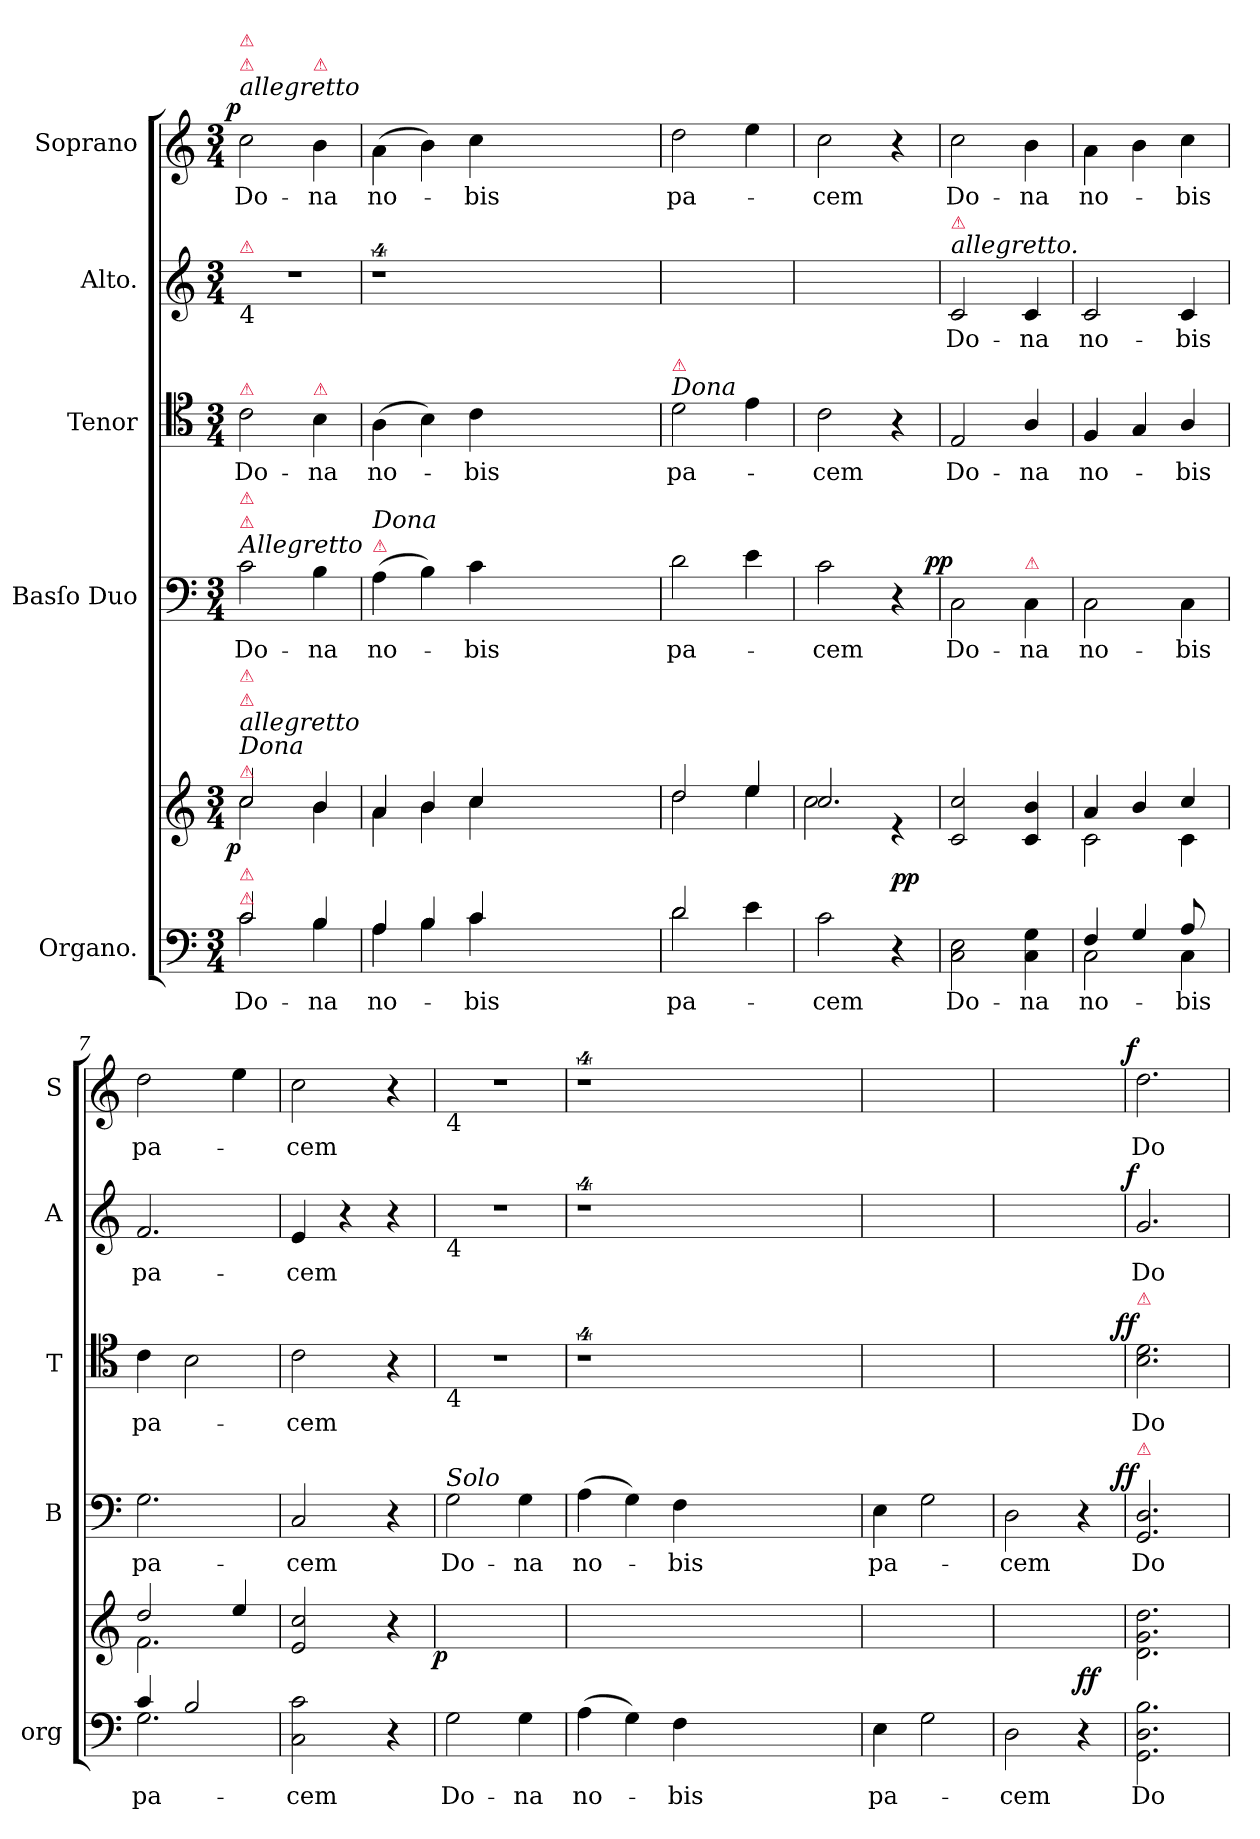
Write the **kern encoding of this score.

**kern	**text	**kern	**dynam	**kern	**text	**dynam	**kern	**text	**dynam	**kern	**text	**dynam	**kern	**text	**dynam
*part5	*part5	*part5	*part5	*part4	*part4	*part4	*part3	*part3	*part3	*part2	*part2	*part2	*part1	*part1	*part1
*staff6	*staff6	*staff5	*staff5/6	*staff4	*staff4	*staff4	*staff3	*staff3	*staff3	*staff2	*staff2	*staff2	*staff1	*staff1	*staff1
*I"Organo.	*	*	*	*I"Basſo Duo	*	*	*I"Tenor	*	*	*I"Alto.	*	*	*I"Soprano	*	*
*I'org	*	*	*	*I'B	*	*	*I'T	*	*	*I'A	*	*	*I'S	*	*
*clefF4	*	*clefG2	*	*clefF4	*	*	*clefC4	*	*	*clefG2	*	*	*clefG2	*	*
*k[]	*	*k[]	*	*k[]	*	*	*k[]	*	*	*k[]	*	*	*k[]	*	*
*M3/4	*	*M3/4	*	*M3/4	*	*	*M3/4	*	*	*M3/4	*	*	*M3/4	*	*
=1	=1	=1	=1	=1	=1	=1	=1	=1	=1	=1	=1	=1	=1	=1	=1
*^	*	*^	*	*	*	*	*	*	*	*	*	*	*	*	*
!	!	!	!	!	!	!	!	!	!	!	!	!	!	!	!LO:TX:a:i:t=allegretto	!	!
!	!	!	!	!	!	!	!	!	!	!	!	!	!	!	!LO:TX:a:color=crimson:t=⚠	!	!
!	!	!	!	!	!	!	!	!	!	!	!	!	!	!	!LO:TX:a:color=crimson:t=⚠	!	!
!	!	!	!	!	!	!	!	!	!	!	!	!LO:TX:a:color=crimson:t=⚠	!	!	!	!	!
!	!	!	!	!	!	!	!	!	!	!	!	!LO:TX:b:t=4	!	!	!	!	!
!	!	!	!	!	!	!	!	!	!LO:TX:a:color=crimson:t=⚠	!	!	!	!	!	!	!	!
!	!	!	!	!	!	!LO:TX:a:i:t=Allegretto	!	!	!	!	!	!	!	!	!	!	!
!	!	!	!	!	!	!LO:TX:a:color=crimson:t=⚠	!	!	!	!	!	!	!	!	!	!	!
!	!	!	!	!	!	!LO:TX:a:color=crimson:t=⚠	!	!	!	!	!	!	!	!	!	!	!
!	!	!	!LO:TX:a:color=crimson:t=⚠	!	!	!	!	!	!	!	!	!	!	!	!	!	!
!	!	!	!LO:TX:a:i:t=Dona	!	!	!	!	!	!	!	!	!	!	!	!	!	!
!	!	!	!LO:TX:a:i:t=allegretto	!	!	!	!	!	!	!	!	!	!	!	!	!	!
!	!	!	!LO:TX:a:color=crimson:t=⚠	!	!	!	!	!	!	!	!	!	!	!	!	!	!
!	!	!	!LO:TX:a:color=crimson:t=⚠	!	!	!	!	!	!	!	!	!	!	!	!	!	!
!LO:TX:a:color=crimson:t=⚠	!	!	!	!	!	!	!	!	!	!	!	!	!	!	!	!	!
!LO:TX:a:color=crimson:t=⚠	!	!	!	!	!	!	!	!	!	!	!	!	!	!	!	!	!
!	!	!	!	!	!LO:DY:rj	!	!	!	!	!	!	!	!	!	!	!	!LO:DY:b:rj
2c/	2c\	Do-	2cc/	2cc\	p	2c\	Do-	.	2c\	Do-	.	2.r	.	.	2cc\	Do-	p
!	!	!	!	!	!	!	!	!	!	!	!	!	!	!	!LO:TX:a:color=crimson:t=⚠	!	!
!	!	!	!	!	!	!	!	!	!LO:TX:a:color=crimson:t=⚠	!	!	!	!	!	!	!	!
4B/	4B\	-na	4b/	4b\	.	4B\	-na	.	4B\	-na	.	.	.	.	4b\	-na	.
=2	=2	=2	=2	=2	=2	=2	=2	=2	=2	=2	=2	=2	=2	=2	=2	=2	=2
!	!	!	!	!	!	!LO:TX:a:color=crimson:t=⚠	!	!	!	!	!	!	!	!	!	!	!
!	!	!	!	!	!	!LO:TX:a:i:t=Dona	!	!	!	!	!	!	!	!	!	!	!
4A/	4A\	no-	4a/	4a\	.	(>4A\	no-	.	(>4A\	no-	.	4%9r	.	.	(>4a\	no-	.
4B/	4B\	.	4b/	4b\	.	4B\)	.	.	4B\)	.	.	.	.	.	4b\)	.	.
4c/	4c\	-bis	4cc/	4cc\	.	4c\	-bis	.	4c\	-bis	.	.	.	.	4cc\	-bis	.
1.ryy	1.ryy	.	1.ryy	1.ryy	.	1.ryy	.	.	1.ryy	.	.	.	.	.	1.ryy	.	.
=3	=3	=3	=3	=3	=3	=3	=3	=3	=3	=3	=3	=3	=3	=3	=3	=3	=3
!	!	!	!	!	!	!	!	!	!LO:TX:a:i:t=Dona	!	!	!	!	!	!	!	!
!	!	!	!	!	!	!	!	!	!LO:TX:a:color=crimson:t=⚠	!	!	!	!	!	!	!	!
2d/	2d\	pa-	2dd/	2dd\	.	2d\	pa-	.	2d\	pa-	.	2.ryy	.	.	2dd\	pa-	.
4e\	4ryy	.	4ee/	4ee\	.	4e\	.	.	4e\	.	.	.	.	.	4ee\	.	.
=4	=4	=4	=4	=4	=4	=4	=4	=4	=4	=4	=4	=4	=4	=4	=4	=4	=4
!LO:N:vis=2.	!	!	!	!	!	!	!	!	!	!	!	!	!	!	!	!	!
*v	*v	*	*	*	*	*	*	*	*	*	*	*	*	*	*	*	*
2c\	-cem	2.cc/	2cc\	.	2c\	-cem	.	2c\	-cem	.	2.ryy	.	.	2cc\	-cem	.
4r	.	.	4r	pp	4r	.	.	4r	.	.	.	.	.	4r	.	.
=5	=5	=5	=5	=5	=5	=5	=5	=5	=5	=5	=5	=5	=5	=5	=5	=5
!	!	!	!	!	!	!	!	!	!	!	!LO:TX:a:i:t=allegretto.	!	!	!	!	!
!	!	!	!	!	!	!	!	!	!	!	!LO:TX:a:color=crimson:t=⚠	!	!	!	!	!
!	!	!	!	!	!	!	!LO:DY:b:rj	!	!	!	!	!	!	!	!	!
*	*	*v	*v	*	*	*	*	*	*	*	*	*	*	*	*	*
2C\ 2E\	Do-	2c/ 2cc/	.	2C\	Do-	pp	2E/	Do-	.	2c/	Do-	.	2cc\	Do-	.
!	!	!	!	!LO:TX:a:color=crimson:t=⚠	!	!	!	!	!	!	!	!	!	!	!
4C\ 4G\	-na	4c/ 4b/	.	4C\	-na	.	4A/	-na	.	4c/	-na	.	4b\	-na	.
=6	=6	=6	=6	=6	=6	=6	=6	=6	=6	=6	=6	=6	=6	=6	=6
*^	*	*^	*	*	*	*	*	*	*	*	*	*	*	*	*
4F/	2C\	no-	4a/	2c\	.	2C\	no-	.	4F/	no-	.	2c/	no-	.	4a\	no-	.
4G/	.	.	4b/	.	.	.	.	.	4G/	.	.	.	.	.	4b\	.	.
!LO:N:vis=8	!	!	!	!	!	!	!	!	!	!	!	!	!	!	!	!	!
4A/	4C\	-bis	4cc/	4c\	.	4C\	-bis	.	4A/	-bis	.	4c/	-bis	.	4cc\	-bis	.
=7	=7	=7	=7	=7	=7	=7	=7	=7	=7	=7	=7	=7	=7	=7	=7	=7	=7
4c/	2.G\	pa-	2dd/	2.f\	.	2.G\	pa-	.	4c\	pa-	.	2.f/	pa-	.	2dd\	pa-	.
2B/	.	.	.	.	.	.	.	.	2B\	.	.	.	.	.	.	.	.
.	.	.	4ee/	.	.	.	.	.	.	.	.	.	.	.	4ee\	.	.
*v	*v	*	*	*	*	*	*	*	*	*	*	*	*	*	*	*	*
*	*	*v	*v	*	*	*	*	*	*	*	*	*	*	*	*	*
=8	=8	=8	=8	=8	=8	=8	=8	=8	=8	=8	=8	=8	=8	=8	=8
2C\ 2c\	-cem	2e/ 2cc/	.	2C/	-cem	.	2c\	-cem	.	4e/	-cem	.	2cc\	-cem	.
.	.	.	.	.	.	.	.	.	.	4r	.	.	.	.	.
4r	.	4r	.	4r	.	.	4r	.	.	4r	.	.	4r	.	.
=9	=9	=9	=9	=9	=9	=9	=9	=9	=9	=9	=9	=9	=9	=9	=9
!	!	!	!	!	!	!	!	!	!	!	!	!	!LO:TX:b:t=4	!	!
!	!	!	!	!	!	!	!	!	!	!LO:TX:b:t=4	!	!	!	!	!
!	!	!	!	!	!	!	!LO:TX:b:t=4	!	!	!	!	!	!	!	!
!	!	!	!	!LO:TX:a:i:t=Solo	!	!	!	!	!	!	!	!	!	!	!
!	!	!	!LO:DY:b:rj	!	!	!	!	!	!	!	!	!	!	!	!
2G\	Do-	2.ryy	p.	2G\	Do-	.	2.r	.	.	2.r	.	.	2.r	.	.
4G\	-na	.	.	4G\	-na	.	.	.	.	.	.	.	.	.	.
=10	=10	=10	=10	=10	=10	=10	=10	=10	=10	=10	=10	=10	=10	=10	=10
(>4A\	no-	2.ryy	.	(>4A\	no-	.	4%9r	.	.	4%9r	.	.	4%9r	.	.
4G\)	.	.	.	4G\)	.	.	.	.	.	.	.	.	.	.	.
4F\	-bis	.	.	4F\	-bis	.	.	.	.	.	.	.	.	.	.
1.ryy	.	1.ryy	.	1.ryy	.	.	.	.	.	.	.	.	.	.	.
=11	=11	=11	=11	=11	=11	=11	=11	=11	=11	=11	=11	=11	=11	=11	=11
4E\	pa-	2.ryy	.	4E\	pa-	.	2.ryy	.	.	2.ryy	.	.	2.ryy	.	.
2G\	.	.	.	2G\	.	.	.	.	.	.	.	.	.	.	.
=12	=12	=12	=12	=12	=12	=12	=12	=12	=12	=12	=12	=12	=12	=12	=12
*	*	*^	*	*	*	*	*	*	*	*	*	*	*	*	*
2D\	-cem	2.ryy	2ryy	.	2D\	-cem	.	2.ryy	.	.	2.ryy	.	.	2.ryy	.	.
4r	.	.	4ryy	ff	4r	.	.	.	.	.	.	.	.	.	.	.
=13	=13	=13	=13	=13	=13	=13	=13	=13	=13	=13	=13	=13	=13	=13	=13	=13
!	!	!	!	!	!	!	!	!LO:TX:a:color=crimson:t=⚠	!	!	!	!	!	!	!	!
!	!	!	!	!	!LO:TX:a:color=crimson:t=⚠	!	!	!	!	!	!	!	!	!	!	!
!	!	!	!	!	!	!	!LO:DY:b:rj	!	!	!LO:DY:b:rj	!	!	!LO:DY:b:rj	!	!	!LO:DY:b:rj
*	*	*v	*v	*	*	*	*	*	*	*	*	*	*	*	*	*
2.GG\ 2.D\ 2.B\	Do-	2.d\ 2.g\ 2.dd\	.	2.GG/ 2.D/	Do-	ff	2.B\ 2.d\	Do-	ff	2.g/	Do-	f	2.dd\	Do-	f
=	=	=	=	=	=	=	=	=	=	=	=	=	=	=	=
*-	*-	*-	*-	*-	*-	*-	*-	*-	*-	*-	*-	*-	*-	*-	*-
